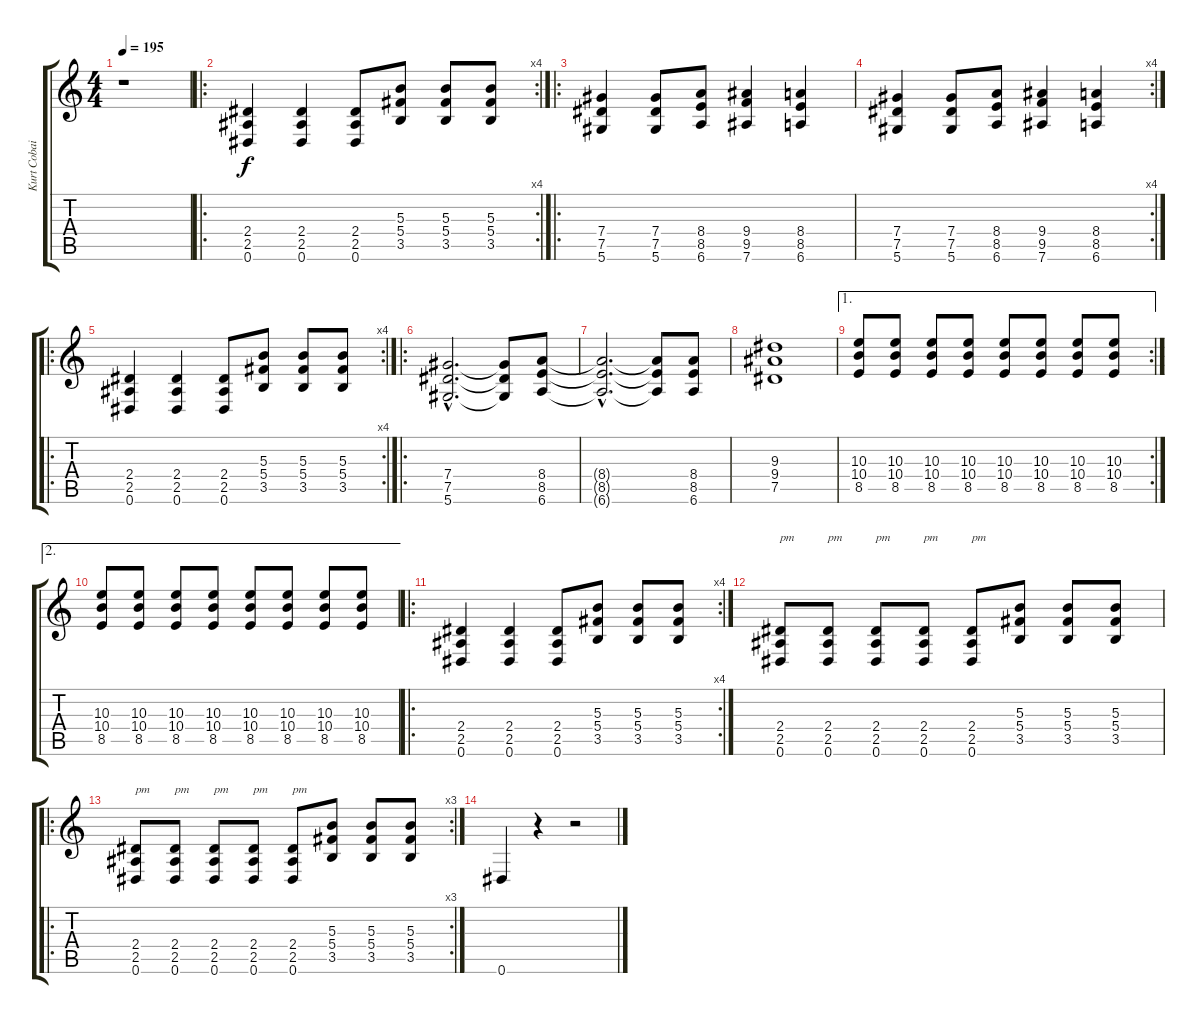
\track ("Kurt Cobain" "Kurt Cobai") {instrument distortionguitar}
\staff {score tabs}
\tuning (Eb4 Bb3 Gb3 Db3 Ab2 Eb2) {hide}
\ts (4 4)
\tempo 195
\clef g2
\ks c
r.1{dy f} |
\ro
\rc 4
(2.4 2.5 0.6).4 (2.4 2.5 0.6).4 (2.4 2.5 0.6).8 (5.3 5.4 3.5).8 (5.3 5.4 3.5).8 (5.3 5.4 3.5).8 |
\ro
(7.4 7.5 5.6).4 (7.4 7.5 5.6).8 (8.4 8.5 6.6).8 (9.4 9.5 7.6).4 (8.4 8.5 6.6).4 |
\rc 4
(7.4 7.5 5.6).4 (7.4 7.5 5.6).8 (8.4 8.5 6.6).8 (9.4 9.5 7.6).4 (8.4 8.5 6.6).4 |
\ro
\rc 4
(2.4 2.5 0.6).4 (2.4 2.5 0.6).4 (2.4 2.5 0.6).8 (5.3 5.4 3.5).8 (5.3 5.4 3.5).8 (5.3 5.4 3.5).8 |
\ro
(7.4{hac} 7.5{hac} 5.6{hac}).2{d} (7.4{t} 7.5{t} 5.6{t}).8 (8.4 8.5 6.6).8 |
(8.4{hac t} 8.5{hac t} 6.6{hac t}).2{d} (8.4{t} 8.5{t} 6.6{t}).8 (8.4 8.5 6.6).8 |
(9.3 9.4 7.5).1 |
\ae 1
\rc 2
(10.3 10.4 8.5).8 (10.3 10.4 8.5).8 (10.3 10.4 8.5).8 (10.3 10.4 8.5).8 (10.3 10.4 8.5).8 (10.3 10.4 8.5).8 (10.3 10.4 8.5).8 (10.3 10.4 8.5).8 |
\ae 2
(10.3 10.4 8.5).8 (10.3 10.4 8.5).8 (10.3 10.4 8.5).8 (10.3 10.4 8.5).8 (10.3 10.4 8.5).8 (10.3 10.4 8.5).8 (10.3 10.4 8.5).8 (10.3 10.4 8.5).8 |
\ro
\rc 4
(2.4 2.5 0.6).4 (2.4 2.5 0.6).4 (2.4 2.5 0.6).8 (5.3 5.4 3.5).8 (5.3 5.4 3.5).8 (5.3 5.4 3.5).8 |
(2.4 2.5 0.6).8{txt "pm"} (2.4 2.5 0.6).8{txt "pm"} (2.4 2.5 0.6).8{txt "pm"} (2.4 2.5 0.6).8{txt "pm"} (2.4 2.5 0.6).8{txt "pm"} (5.3 5.4 3.5).8 (5.3 5.4 3.5).8 (5.3 5.4 3.5).8 |
\ro
\rc 3
(2.4 2.5 0.6).8{txt "pm"} (2.4 2.5 0.6).8{txt "pm"} (2.4 2.5 0.6).8{txt "pm"} (2.4 2.5 0.6).8{txt "pm"} (2.4 2.5 0.6).8{txt "pm"} (5.3 5.4 3.5).8 (5.3 5.4 3.5).8 (5.3 5.4 3.5).8 |
0.6.4 r.4 r.2
